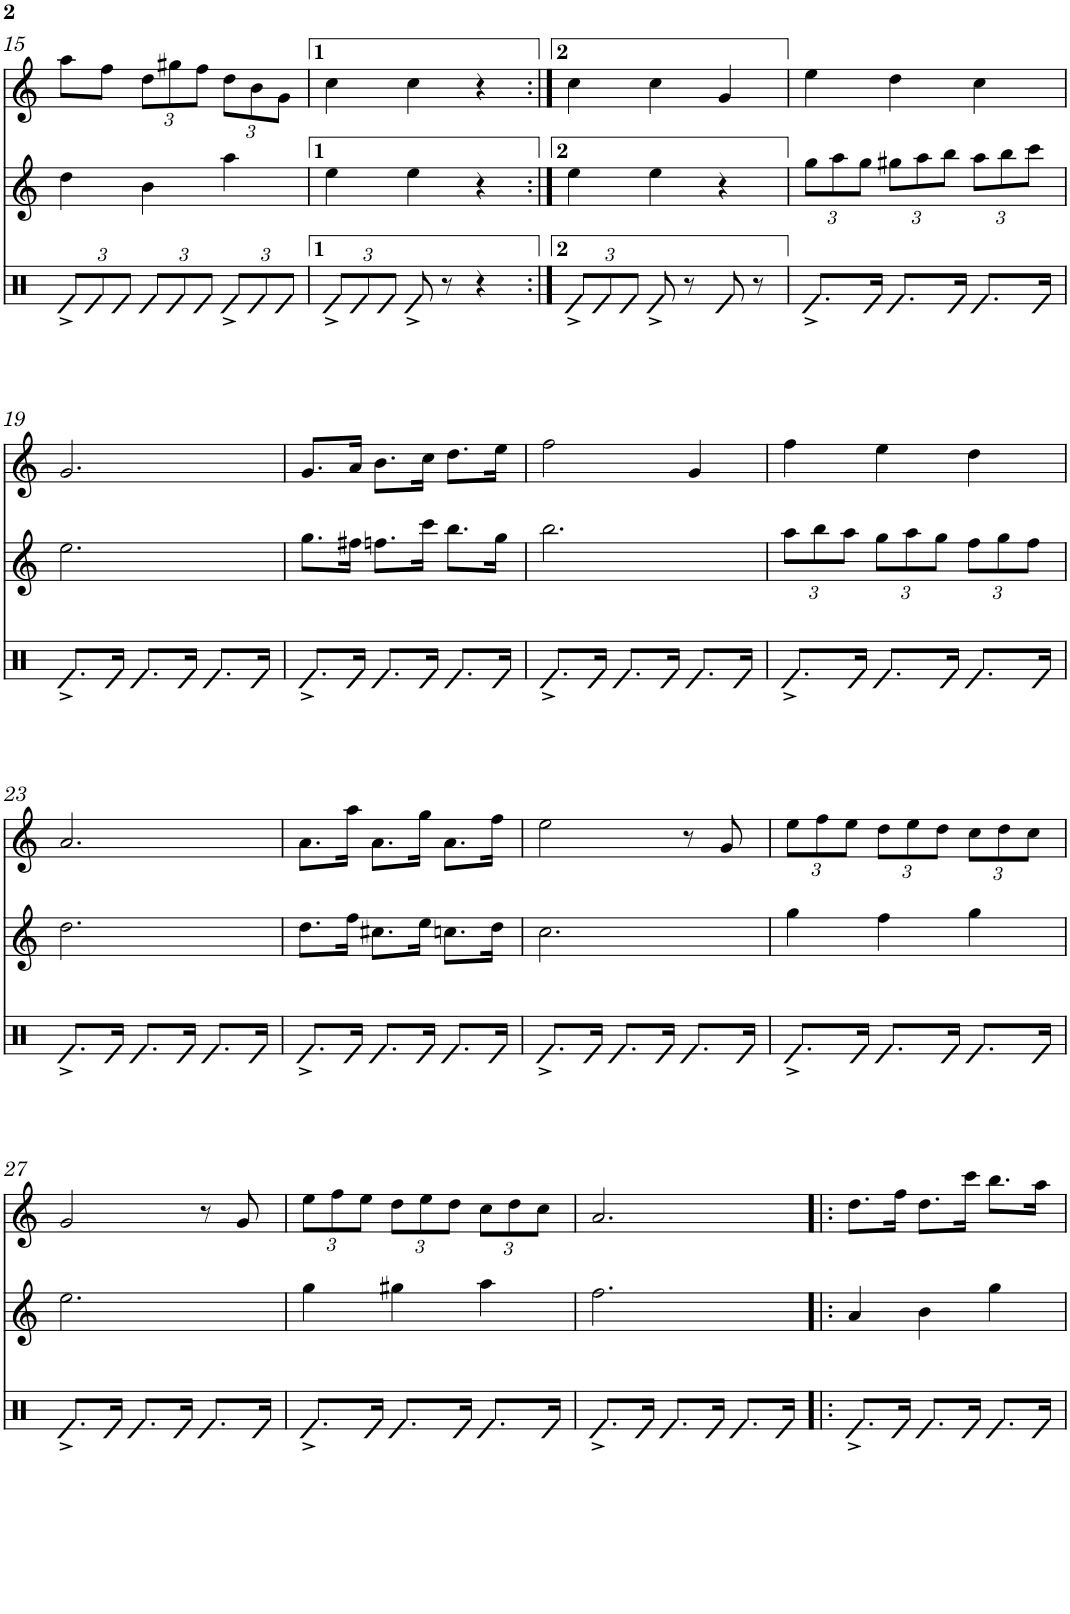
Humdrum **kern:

**kern	**kern	**kern
*part3	*part2	*part1
*staff3	*staff2	*staff1
*I"Timbal	*I"Gralla 2	*I"Gralla 1
!!LO:PB:g=z
*clefX	*clefG2	*clefG2
*	*Trd8c14	*
*k[]	*k[]	*k[]
*M3/4	*M3/4	*M3/4
*Xbrackettup	*	*
=15	=15	=15
12e^/L	4dd\	8aa\L
12e/	.	.
.	.	8ff\J
12e/J	.	.
*	*	*Xbrackettup
12e/L	4b\	12dd\L
12e/	.	12gg#X\
12e/J	.	12ff\J
12e^/L	4aa\	12dd\L
12e/	.	12b\
12e/J	.	12g\J
=16	=16	=16
12e^/L	4ee\	4cc\
12e/	.	.
12e/J	.	.
8e^/	4ee\	4cc\
8r	.	.
4r	4r	4r
=17:|!	=17:|!	=17:|!
12e^/L	4ee\	4cc\
12e/	.	.
12e/J	.	.
8e^/	4ee\	4cc\
8r	.	.
8e/	4r	4g/
8r	.	.
=18	=18	=18
*	*Xbrackettup	*
8.e^/L	12gg\L	4ee\
.	12aa\	.
.	12gg\J	.
16e/Jk	.	.
8.e/L	12gg#X\L	4dd\
.	12aa\	.
.	12bb\J	.
16e/Jk	.	.
8.e/L	12aa\L	4cc\
.	12bb\	.
.	12ccc\J	.
16e/Jk	.	.
!!LO:LB:g=z
=19	=19	=19
8.e^/L	2.ee\	2.g/
16e/Jk	.	.
8.e/L	.	.
16e/Jk	.	.
8.e/L	.	.
16e/Jk	.	.
=20	=20	=20
8.e^/L	8.gg\L	8.g/L
16e/Jk	16ff#X\Jk	16a/Jk
8.e/L	8.ffn\L	8.b\L
16e/Jk	16ccc\Jk	16cc\Jk
8.e/L	8.bb\L	8.dd\L
16e/Jk	16gg\Jk	16ee\Jk
=21	=21	=21
8.e^/L	2.bb\	2ff\
16e/Jk	.	.
8.e/L	.	.
16e/Jk	.	.
8.e/L	.	4g/
16e/Jk	.	.
=22	=22	=22
8.e^/L	12aa\L	4ff\
.	12bb\	.
.	12aa\J	.
16e/Jk	.	.
8.e/L	12gg\L	4ee\
.	12aa\	.
.	12gg\J	.
16e/Jk	.	.
8.e/L	12ff\L	4dd\
.	12gg\	.
.	12ff\J	.
16e/Jk	.	.
!!LO:LB:g=z
=23	=23	=23
8.e^/L	2.dd\	2.a/
16e/Jk	.	.
8.e/L	.	.
16e/Jk	.	.
8.e/L	.	.
16e/Jk	.	.
=24	=24	=24
8.e^/L	8.dd\L	8.a\L
16e/Jk	16ff\Jk	16aa\Jk
8.e/L	8.cc#X\L	8.a\L
16e/Jk	16ee\Jk	16gg\Jk
8.e/L	8.ccn\L	8.a\L
16e/Jk	16dd\Jk	16ff\Jk
=25	=25	=25
8.e^/L	2.cc\	2ee\
16e/Jk	.	.
8.e/L	.	.
16e/Jk	.	.
8.e/L	.	8r
.	.	8g/
16e/Jk	.	.
=26	=26	=26
8.e^/L	4gg\	12ee\L
.	.	12ff\
.	.	12ee\J
16e/Jk	.	.
8.e/L	4ff\	12dd\L
.	.	12ee\
.	.	12dd\J
16e/Jk	.	.
8.e/L	4gg\	12cc\L
.	.	12dd\
.	.	12cc\J
16e/Jk	.	.
!!LO:LB:g=z
=27	=27	=27
8.e^/L	2.ee\	2g/
16e/Jk	.	.
8.e/L	.	.
16e/Jk	.	.
8.e/L	.	8r
.	.	8g/
16e/Jk	.	.
=28	=28	=28
8.e^/L	4gg\	12ee\L
.	.	12ff\
.	.	12ee\J
16e/Jk	.	.
8.e/L	4gg#X\	12dd\L
.	.	12ee\
.	.	12dd\J
16e/Jk	.	.
8.e/L	4aa\	12cc\L
.	.	12dd\
.	.	12cc\J
16e/Jk	.	.
=29	=29	=29
8.e^/L	2.ff\	2.a/
16e/Jk	.	.
8.e/L	.	.
16e/Jk	.	.
8.e/L	.	.
16e/Jk	.	.
=30!|:	=30!|:	=30!|:
8.e^/L	4a/	8.dd\L
16e/Jk	.	16ff\Jk
8.e/L	4b\	8.dd\L
16e/Jk	.	16ccc\Jk
8.e/L	4gg\	8.bb\L
16e/Jk	.	16aa\Jk
=	=	=
*-	*-	*-
